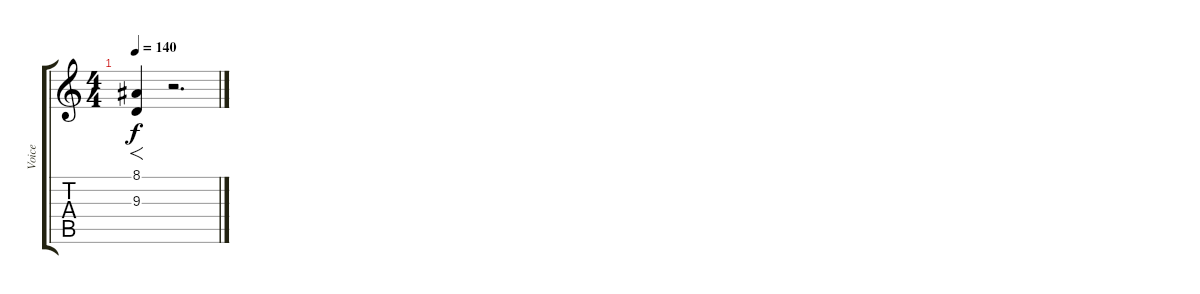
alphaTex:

\track ("Voice" "Voice") {instrument choiraahs}
\staff {score tabs}
\tuning (D4 A3 F3 C3 G2 D2) {hide}
\ts (4 4)
\tempo 140
\clef g2
\ks c
(8.1 9.3).4{f dy f} r.2{d}
